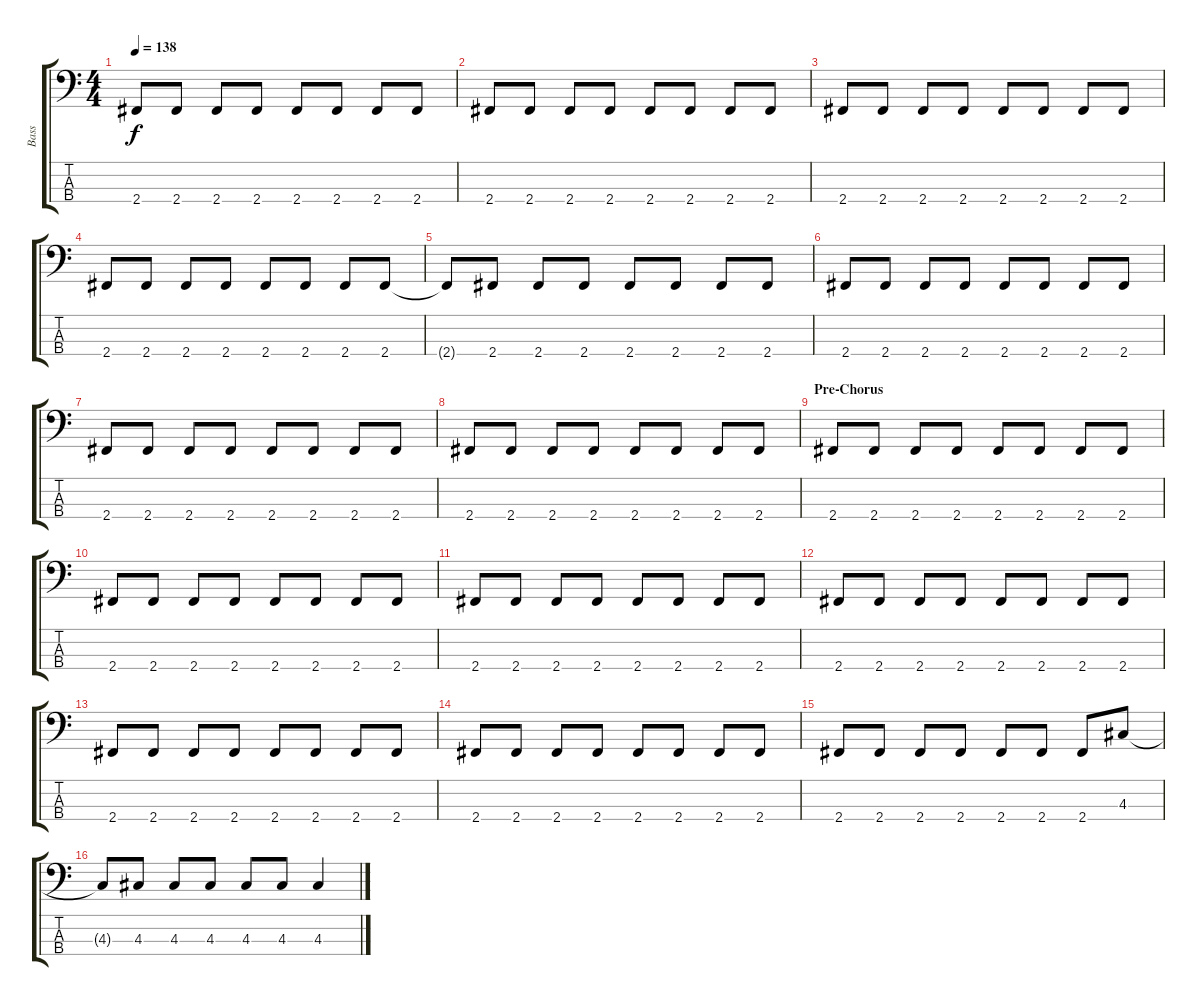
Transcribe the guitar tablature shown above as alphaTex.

\track ("Bass" "Bass") {instrument electricbasspick}
\staff {score tabs}
\tuning (G2 D2 A1 E1) {hide}
\ts (4 4)
\tempo 138
\clef f4
\ks c
2.4{t}.8{dy f} 2.4.8 2.4.8 2.4.8 2.4.8 2.4.8 2.4.8 2.4.8 |
2.4.8 2.4.8 2.4.8 2.4.8 2.4.8 2.4.8 2.4.8 2.4.8 |
2.4.8 2.4.8 2.4.8 2.4.8 2.4.8 2.4.8 2.4.8 2.4.8 |
2.4.8 2.4.8 2.4.8 2.4.8 2.4.8 2.4.8 2.4.8 2.4.8 |
2.4{t}.8 2.4.8 2.4.8 2.4.8 2.4.8 2.4.8 2.4.8 2.4.8 |
2.4.8 2.4.8 2.4.8 2.4.8 2.4.8 2.4.8 2.4.8 2.4.8 |
2.4.8 2.4.8 2.4.8 2.4.8 2.4.8 2.4.8 2.4.8 2.4.8 |
2.4.8 2.4.8 2.4.8 2.4.8 2.4.8 2.4.8 2.4.8 2.4.8 |
\section ("" "Pre-Chorus")
2.4.8 2.4.8 2.4.8 2.4.8 2.4.8 2.4.8 2.4.8 2.4.8 |
2.4.8 2.4.8 2.4.8 2.4.8 2.4.8 2.4.8 2.4.8 2.4.8 |
2.4.8 2.4.8 2.4.8 2.4.8 2.4.8 2.4.8 2.4.8 2.4.8 |
2.4.8 2.4.8 2.4.8 2.4.8 2.4.8 2.4.8 2.4.8 2.4.8 |
2.4.8 2.4.8 2.4.8 2.4.8 2.4.8 2.4.8 2.4.8 2.4.8 |
2.4.8 2.4.8 2.4.8 2.4.8 2.4.8 2.4.8 2.4.8 2.4.8 |
2.4.8 2.4.8 2.4.8 2.4.8 2.4.8 2.4.8 2.4.8 4.3.8 |
4.3{t}.8 4.3.8 4.3.8 4.3.8 4.3.8 4.3.8 4.3.4
